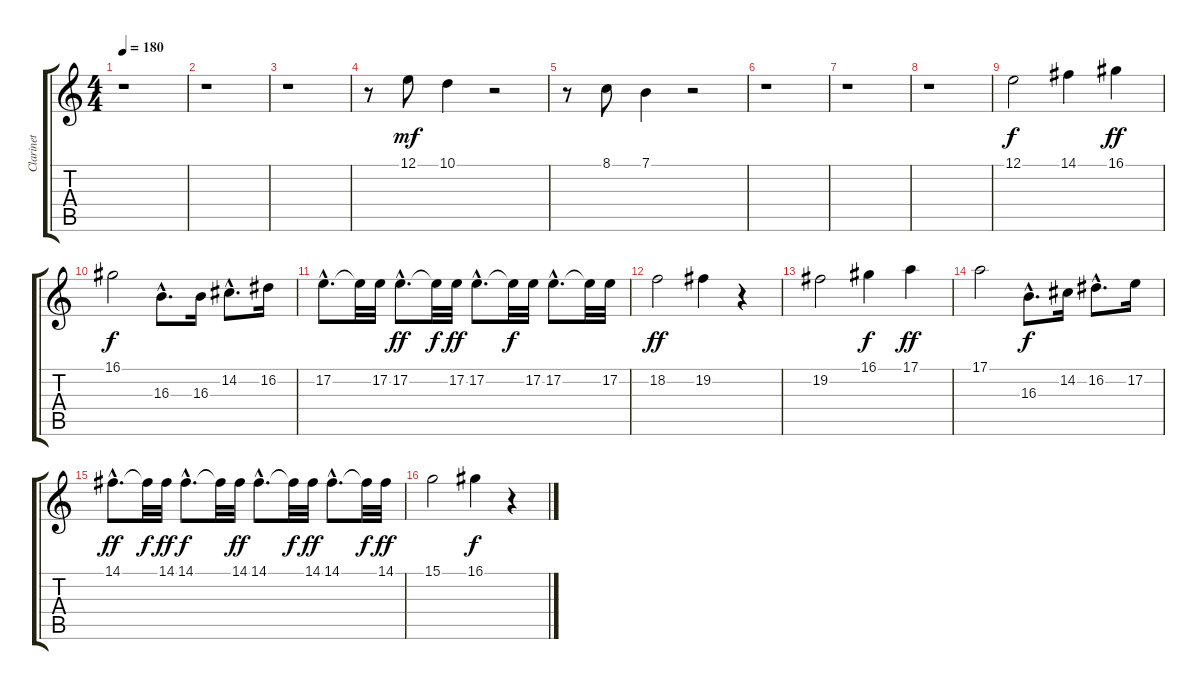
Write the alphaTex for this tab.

\track ("Clarinet" "Clarinet") {instrument clarinet}
\staff {score tabs}
\tuning (E4 B3 G3 D3 A2 E2) {hide}
\ts (4 4)
\tempo 180
\clef g2
\ks c
r.1{dy p} |
r.1 |
r.1 |
r.8 12.1.8{dy mf} 10.1.4 r.2 |
r.8 8.1.8 7.1.4 r.2 |
r.1 |
r.1 |
r.1 |
12.1.2{dy f} 14.1.4 16.1.4{dy ff} |
16.1.2{dy f} 16.3{hac}.8{d} 16.3.16 14.2{hac}.8{d} 16.2.16 |
17.2{hac}.8{d} 17.2{t}.32 17.2.32 17.2{hac}.8{d dy ff} 17.2{t}.32{dy f} 17.2.32{dy ff} 17.2{hac}.8{d} 17.2{t}.32{dy f} 17.2.32 17.2{hac}.8{d} 17.2{t}.32 17.2.32 |
18.2.2{dy ff} 19.2.4 r.4 |
19.2.2 16.1.4{dy f} 17.1.4{dy ff} |
17.1.2 16.3{hac}.8{d dy f} 14.2.16 16.2{hac}.8{d} 17.2.16 |
14.1{hac}.8{d dy ff} 14.1{t}.32{dy f} 14.1.32{dy ff} 14.1{hac}.8{d dy f} 14.1{t}.32 14.1.32{dy ff} 14.1{hac}.8{d} 14.1{t}.32{dy f} 14.1.32{dy ff} 14.1{hac}.8{d} 14.1{t}.32{dy f} 14.1.32{dy ff} |
15.1.2 16.1.4{dy f} r.4
